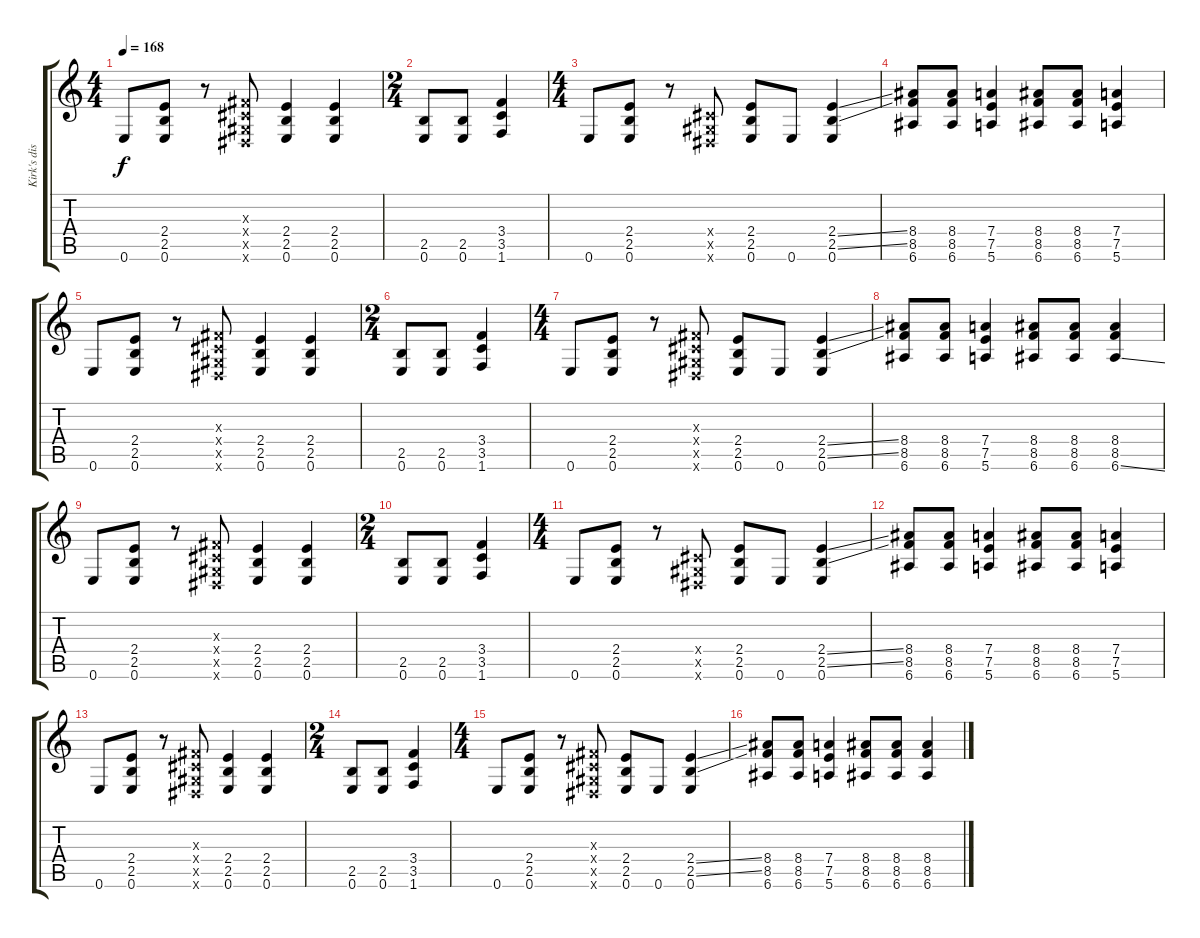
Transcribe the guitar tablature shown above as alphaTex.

\track ("Kirk's distortion" "Kirk's dis") {instrument distortionguitar}
\staff {score tabs}
\tuning (E4 B3 G3 D3 A2 E2) {hide}
\ts (4 4)
\tempo 168
\clef g2
\ks c
0.6.8{dy f} (2.4 2.5 0.6).8 r.8 (-1.3{x} -1.4{x} -1.5{x} -1.6{x}).8 (2.4 2.5 0.6).4 (2.4 2.5 0.6).4 |
\ts (2 4)
(2.5 0.6).8 (2.5 0.6).8 (3.4 3.5 1.6).4 |
\ts (4 4)
0.6.8 (2.4 2.5 0.6).8 r.8 (-1.4{x} -1.5{x} -1.6{x}).8 (2.4 2.5 0.6).8 0.6.8 (2.4{ss} 2.5{ss} 0.6).4 |
(8.4 8.5 6.6).8 (8.4 8.5 6.6).8 (7.4 7.5 5.6).4 (8.4 8.5 6.6).8 (8.4 8.5 6.6).8 (7.4 7.5 5.6).4 |
0.6.8 (2.4 2.5 0.6).8 r.8 (-1.3{x} -1.4{x} -1.5{x} -1.6{x}).8 (2.4 2.5 0.6).4 (2.4 2.5 0.6).4 |
\ts (2 4)
(2.5 0.6).8 (2.5 0.6).8 (3.4 3.5 1.6).4 |
\ts (4 4)
0.6.8 (2.4 2.5 0.6).8 r.8 (-1.3{x} -1.4{x} -1.5{x} -1.6{x}).8 (2.4 2.5 0.6).8 0.6.8 (2.4{ss} 2.5{ss} 0.6).4 |
(8.4 8.5 6.6).8 (8.4 8.5 6.6).8 (7.4 7.5 5.6).4 (8.4 8.5 6.6).8 (8.4 8.5 6.6).8 (8.4 8.5 6.6{ss}).4 |
0.6.8 (2.4 2.5 0.6).8 r.8 (-1.3{x} -1.4{x} -1.5{x} -1.6{x}).8 (2.4 2.5 0.6).4 (2.4 2.5 0.6).4 |
\ts (2 4)
(2.5 0.6).8 (2.5 0.6).8 (3.4 3.5 1.6).4 |
\ts (4 4)
0.6.8 (2.4 2.5 0.6).8 r.8 (-1.4{x} -1.5{x} -1.6{x}).8 (2.4 2.5 0.6).8 0.6.8 (2.4{ss} 2.5{ss} 0.6).4 |
(8.4 8.5 6.6).8 (8.4 8.5 6.6).8 (7.4 7.5 5.6).4 (8.4 8.5 6.6).8 (8.4 8.5 6.6).8 (7.4 7.5 5.6).4 |
0.6.8 (2.4 2.5 0.6).8 r.8 (-1.3{x} -1.4{x} -1.5{x} -1.6{x}).8 (2.4 2.5 0.6).4 (2.4 2.5 0.6).4 |
\ts (2 4)
(2.5 0.6).8 (2.5 0.6).8 (3.4 3.5 1.6).4 |
\ts (4 4)
0.6.8 (2.4 2.5 0.6).8 r.8 (-1.3{x} -1.4{x} -1.5{x} -1.6{x}).8 (2.4 2.5 0.6).8 0.6.8 (2.4{ss} 2.5{ss} 0.6).4 |
(8.4 8.5 6.6).8 (8.4 8.5 6.6).8 (7.4 7.5 5.6).4 (8.4 8.5 6.6).8 (8.4 8.5 6.6).8 (8.4 8.5{ss} 6.6{ss}).4
